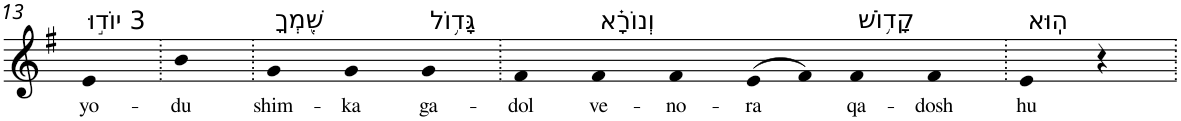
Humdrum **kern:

**kern	**text
*part1	*part1
*staff1	*staff1
*I"Piano	*
*I'Pno	*
!!LO:PB:g=z
*clefG2	*
*k[f#]	*
*G:	*
=13	=13
!LO:TX:a:t=3 יוֹד֣וּ	!
!	!LO:LY:b
4e	yo-
=14.	=14.
!	!LO:LY:b
4b	-du
=15.	=15.
!LO:TX:a:t=שִׁ֭מְךָ	!
!	!LO:LY:b
4g	shim-
!	!LO:LY:b
4g	-ka
!LO:TX:a:t=גָּד֥וֹל	!
!	!LO:LY:b
4g	ga-
=16.	=16.
!	!LO:LY:b
4f#	-dol
!LO:TX:a:t=וְנוֹרָ֗א	!
!	!LO:LY:b
4f#	ve-
!	!LO:LY:b
4f#	-no-
!	!LO:LY:b
(>8e	-ra
8f#)	.
!LO:TX:a:t=קָד֥וֹשׁ	!
!	!LO:LY:b
4f#	qa-
!	!LO:LY:b
4f#	-dosh
=17.	=17.
!LO:TX:a:t=הֽוּא	!
!	!LO:LY:b
4e	hu
4r	.
=.	=.
*-	*-
